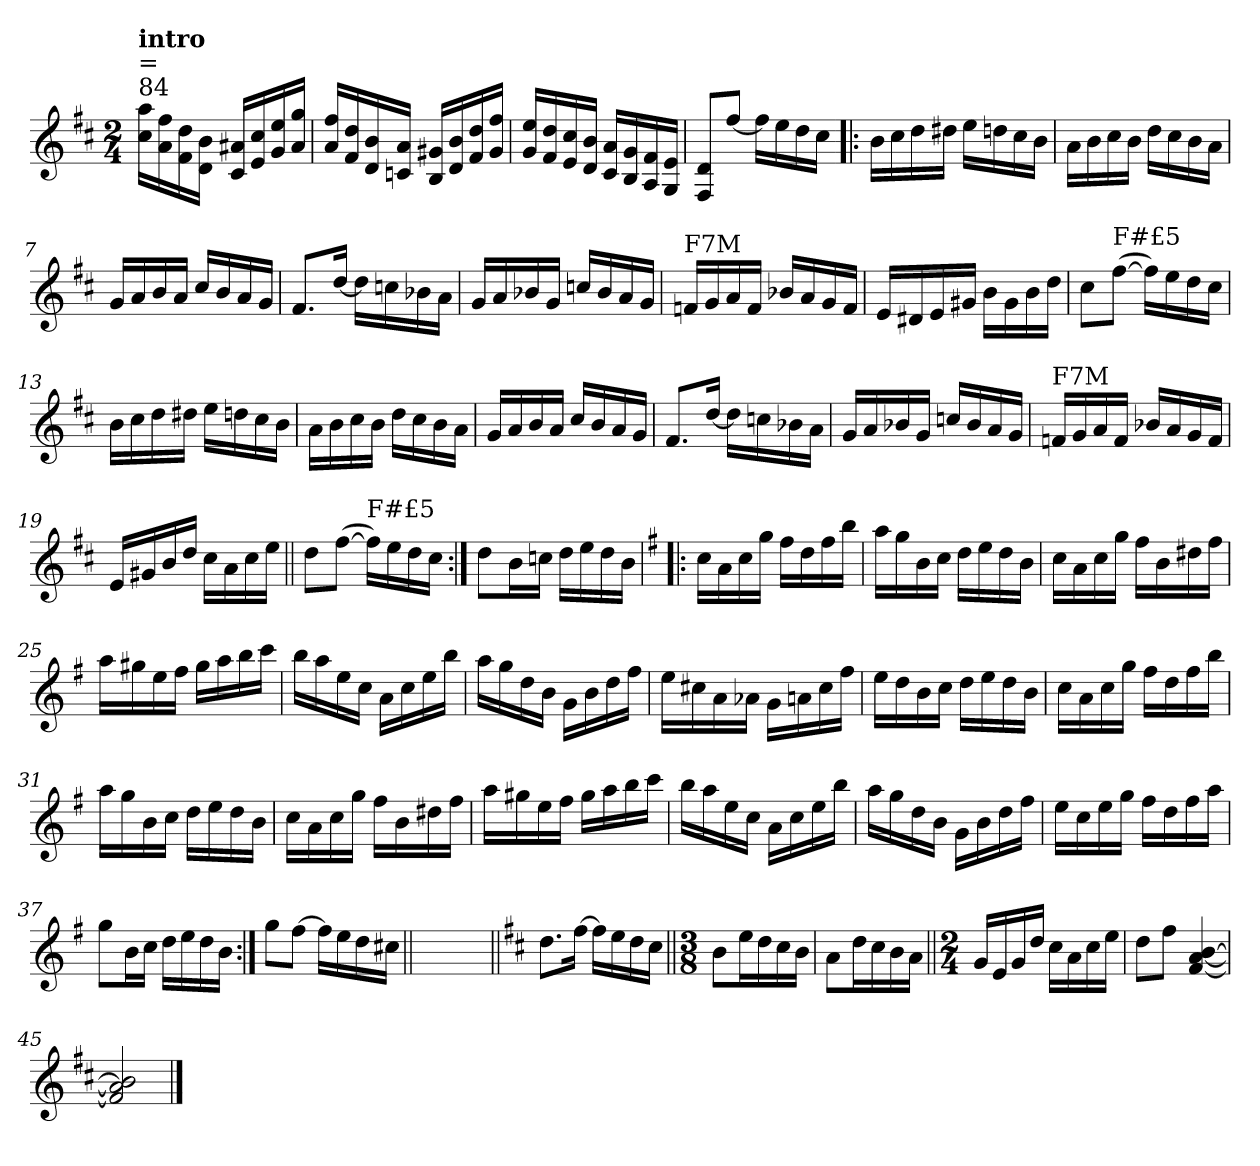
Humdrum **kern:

**kern
*part1
*staff1
*clefG2
*k[f#c#]
*D:
*M2/4
=1
!LO:TX:a:t=84
!LO:TX:a:t==
!LO:TX:a:B:t=intro
16cc#\ 16aa\LL
16a\ 16ff#\
16f#\ 16dd\
16d\ 16b\JJ
16c#/ 16a#X/LL
16e/ 16cc#/
16g/ 16ee/
16a#/ 16gg/JJ
=2
16a/ 16ff#/LL
16f#/ 16dd/
16d/ 16b/
16cn/ 16a/JJ
16B/ 16g#X/LL
16d/ 16b/
16f#/ 16dd/
16g#/ 16ff#/JJ
=3
16g/ 16ee/LL
16f#/ 16dd/
16e/ 16cc#/
16d/ 16b/JJ
16c#/ 16a/LL
16B/ 16g/
16A/ 16f#/
16G/ 16e/JJ
=4
8F#/ 8d/L
[8ff#/J
16ff#\LL]
16ee\
16dd\
16cc#\JJ
!!LO:LB:g=z
=5!|:
16b\LL
16cc#\
16dd\
16dd#X\JJ
16ee\LL
16ddn\
16cc#\
16b\JJ
=6
16a\LL
16b\
16cc#\
16b\JJ
16dd\LL
16cc#\
16b\
16a\JJ
=7
16g/LL
16a/
16b/
16a/JJ
16cc#/LL
16b/
16a/
16g/JJ
=8
8.f#/L
[16dd/Jk
16dd\LL]
16ccn\
16b-X\
16a\JJ
!!LO:LB:g=z
=9
16g/LL
16a/
16b-X/
16g/JJ
16ccn/LL
16b-/
16a/
16g/JJ
=10
!LO:TX:a:t=F7M
16fn/LL
16g/
16a/
16f/JJ
16b-X/LL
16a/
16g/
16f/JJ
=11
16e/LL
16d#X/
16e/
16g#X/JJ
16b\LL
16g#\
16b\
16dd\JJ
=12
8cc#\L
!LO:TX:a:t=F#£5
(>[8ff#\J
16ff#\LL])
16ee\
16dd\
16cc#\JJ
!!LO:LB:g=z
=13
16b\LL
16cc#\
16dd\
16dd#X\JJ
16ee\LL
16ddn\
16cc#\
16b\JJ
=14
16a\LL
16b\
16cc#\
16b\JJ
16dd\LL
16cc#\
16b\
16a\JJ
=15
16g/LL
16a/
16b/
16a/JJ
16cc#/LL
16b/
16a/
16g/JJ
=16
8.f#/L
[16dd/Jk
16dd\LL]
16ccn\
16b-X\
16a\JJ
!!LO:LB:g=z
=17
16g/LL
16a/
16b-X/
16g/JJ
16ccn/LL
16b-/
16a/
16g/JJ
=18
!LO:TX:a:t=F7M
16fn/LL
16g/
16a/
16f/JJ
16b-X/LL
16a/
16g/
16f/JJ
=19
16e/LL
16g#X/
16b/
16dd/JJ
16cc#\LL
16a\
16cc#\
16ee\JJ
=20||
8dd\L
(>[8ff#\J
!LO:TX:a:t=F#£5
16ff#\LL])
16ee\
16dd\
16cc#\JJ
!!LO:LB:g=z
=21:|!
8dd\L
16b\L
16ccn\JJ
16dd\LL
16ee\
16dd\
16b\JJ
=22!|:
*k[f#]
*G:
16cc\LL
16a\
16cc\
16gg\JJ
16ff#\LL
16dd\
16ff#\
16bb\JJ
=23
16aa\LL
16gg\
16b\
16cc\JJ
16dd\LL
16ee\
16dd\
16b\JJ
=24
16cc\LL
16a\
16cc\
16gg\JJ
16ff#\LL
16b\
16dd#X\
16ff#\JJ
!!LO:LB:g=z
=25
16aa\LL
16gg#X\
16ee\
16ff#\JJ
16gg#\LL
16aa\
16bb\
16ccc\JJ
=26
16bb\LL
16aa\
16ee\
16cc\JJ
16a\LL
16cc\
16ee\
16bb\JJ
=27
16aa\LL
16gg\
16dd\
16b\JJ
16g\LL
16b\
16dd\
16ff#\JJ
=28
16ee\LL
16cc#X\
16a\
16a-X\JJ
16g\LL
16an\
16cc#\
16ff#\JJ
!!LO:LB:g=z
=29
16ee\LL
16dd\
16b\
16cc\JJ
16dd\LL
16ee\
16dd\
16b\JJ
=30
16cc\LL
16a\
16cc\
16gg\JJ
16ff#\LL
16dd\
16ff#\
16bb\JJ
=31
16aa\LL
16gg\
16b\
16cc\JJ
16dd\LL
16ee\
16dd\
16b\JJ
=32
16cc\LL
16a\
16cc\
16gg\JJ
16ff#\LL
16b\
16dd#X\
16ff#\JJ
!!LO:PB:g=z
=33
16aa\LL
16gg#X\
16ee\
16ff#\JJ
16gg#\LL
16aa\
16bb\
16ccc\JJ
=34
16bb\LL
16aa\
16ee\
16cc\JJ
16a\LL
16cc\
16ee\
16bb\JJ
=35
16aa\LL
16gg\
16dd\
16b\JJ
16g\LL
16b\
16dd\
16ff#\JJ
=36
16ee\LL
16cc\
16ee\
16gg\JJ
16ff#\LL
16dd\
16ff#\
16aa\JJ
!!LO:LB:g=z
=37
8gg\L
16b\L
16cc\JJ
16dd\LL
16ee\
16dd\
16b\JJ
=38:|!
8gg\L
[8ff#\J
16ff#\LL]
16ee\
16dd\
16cc#X\JJ
=39||
*stria0
2ryy
=40||
*stria5
*k[f#c#]
*D:
8.dd\L
[16ff#\Jk
16ff#\LL]
16ee\
16dd\
16cc#\JJ
!!LO:LB:g=z
=41||
*M3/8
8b\L
16ee\L
16dd\
16cc#\
16b\JJ
=42
8a\L
16dd\L
16cc#\
16b\
16a\JJ
=43||
*M2/4
16g/LL
16e/
16g/
16dd/JJ
16cc#\LL
16a\
16cc#\
16ee\JJ
=44
8dd\L
8ff#\J
[4f#/ [4a/ [4b/
=45
2f#/] 2a/] 2b/]
==
*-
